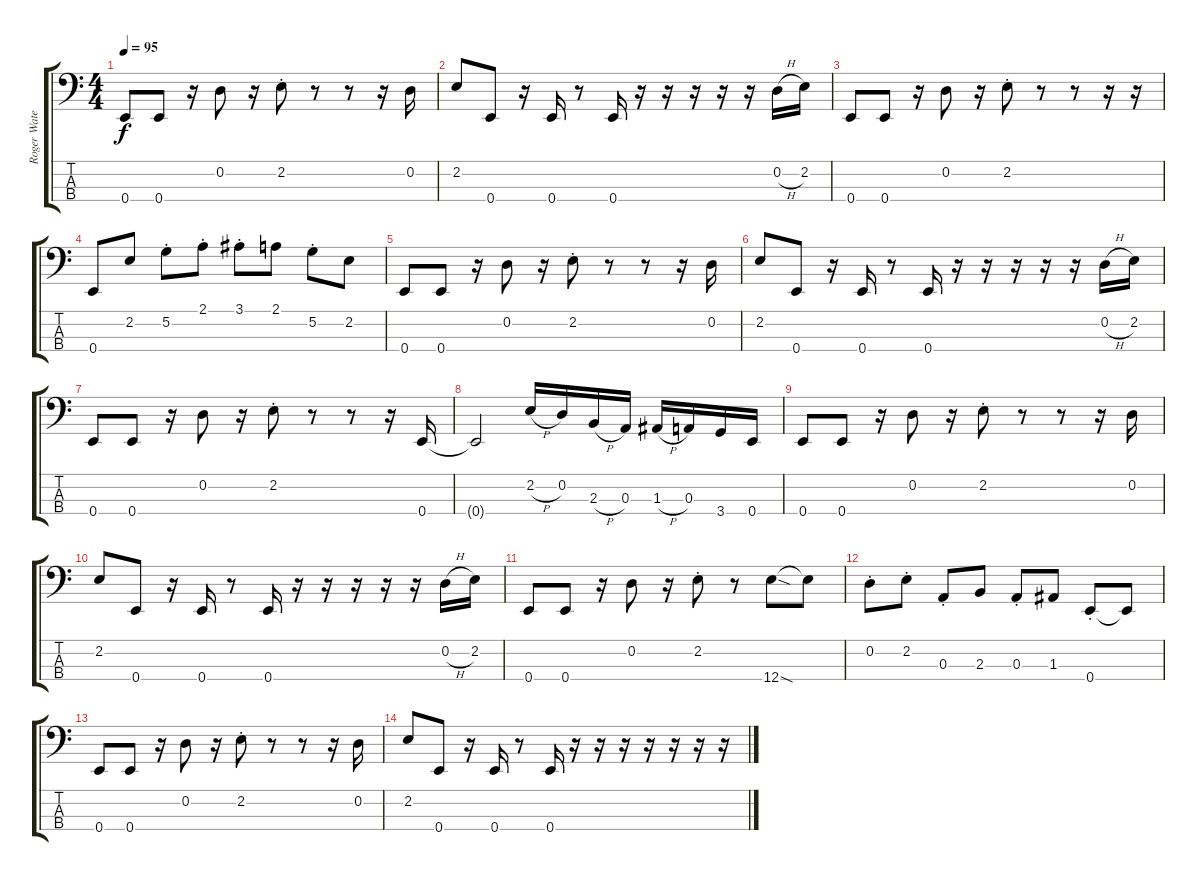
\track ("Roger Waters" "Roger Wate") {instrument electricbasspick}
\staff {score tabs}
\tuning (G2 D2 A1 E1) {hide}
\ts (4 4)
\tempo 95
\clef f4
\ks c
0.4.8{dy f} 0.4.8 r.16 0.2.8 r.16 2.2{st}.8 r.8 r.8 r.16 0.2.16 |
2.2.8 0.4.8 r.16 0.4.16 r.8 0.4.16 r.16 r.16 r.16 r.16 r.16 0.2{h}.16 2.2.16 |
0.4.8 0.4.8 r.16 0.2.8 r.16 2.2{st}.8 r.8 r.8 r.16 r.16 |
0.4.8 2.2.8 5.2{st}.8 2.1{st}.8 3.1{st}.8 2.1.8 5.2{st}.8 2.2.8 |
0.4.8 0.4.8 r.16 0.2.8 r.16 2.2{st}.8 r.8 r.8 r.16 0.2.16 |
2.2.8 0.4.8 r.16 0.4.16 r.8 0.4.16 r.16 r.16 r.16 r.16 r.16 0.2{h}.16 2.2.16 |
0.4.8 0.4.8 r.16 0.2.8 r.16 2.2{st}.8 r.8 r.8 r.16 0.4.16 |
0.4{t}.2 2.2{h}.16 0.2.16 2.3{h}.16 0.3.16 1.3{h}.16 0.3.16 3.4.16 0.4.16 |
0.4.8 0.4.8 r.16 0.2.8 r.16 2.2{st}.8 r.8 r.8 r.16 0.2.16 |
2.2.8 0.4.8 r.16 0.4.16 r.8 0.4.16 r.16 r.16 r.16 r.16 r.16 0.2{h}.16 2.2.16 |
0.4.8 0.4.8 r.16 0.2.8 r.16 2.2{st}.8 r.8 12.4{sod}.8 12.4{t}.8 |
0.2{st}.8 2.2{st}.8 0.3{st}.8 2.3.8 0.3{st}.8 1.3.8 0.4{st}.8 0.4{t}.8 |
0.4.8 0.4.8 r.16 0.2.8 r.16 2.2{st}.8 r.8 r.8 r.16 0.2.16 |
2.2.8 0.4.8 r.16 0.4.16 r.8 0.4.16 r.16 r.16 r.16 r.16 r.16 r.16 r.16
